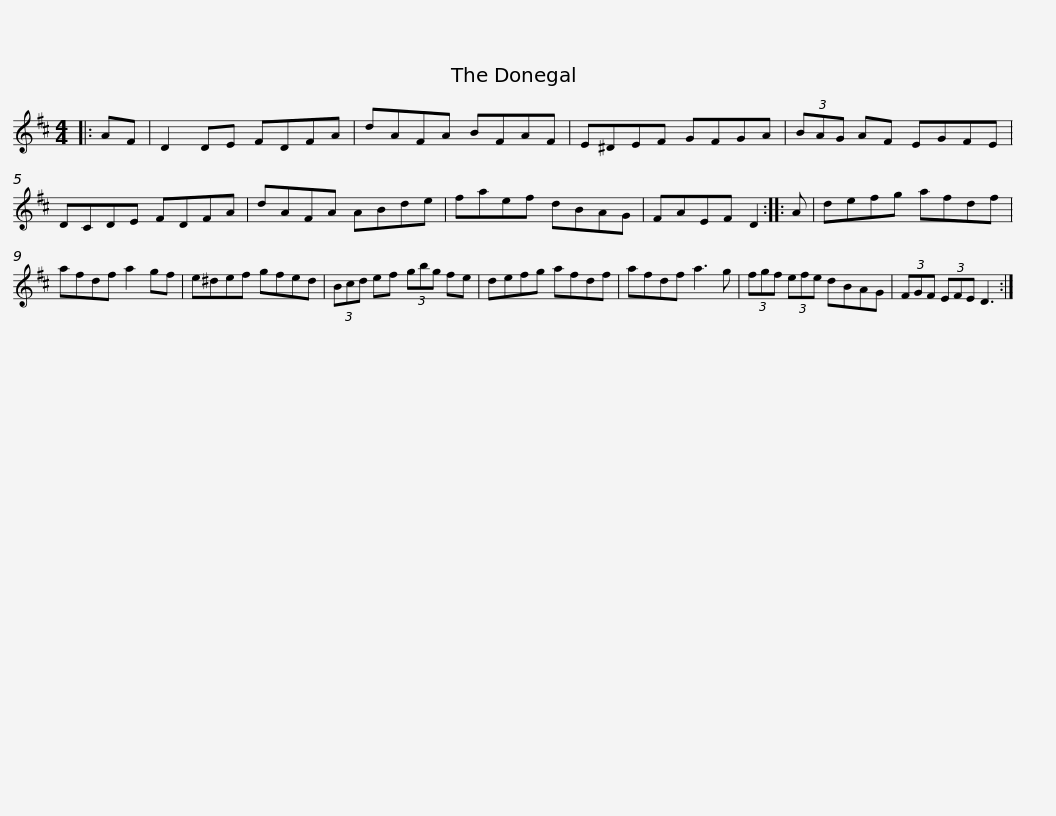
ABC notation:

X:1
L:1/8
M:4/4
I:linebreak $
K:D
V:1 treble
V:1
|: AF | D2 DE FDFA | dAFA BFAF | E^DEF GFGA | (3BAG AF EGFE | %5
 DCDE FDFA |$ dAFA ABde | faef dBAG | FAEF D2 :: A | %10
 defg afdf | afdf a2 gf |$ e^def gfed | (3Bcd ef (3gbg fe | defg afdf | %15
 afdf a3 g | (3fgf (3efe dBAG |$ (3FGF (3EFE D3 :| %18
